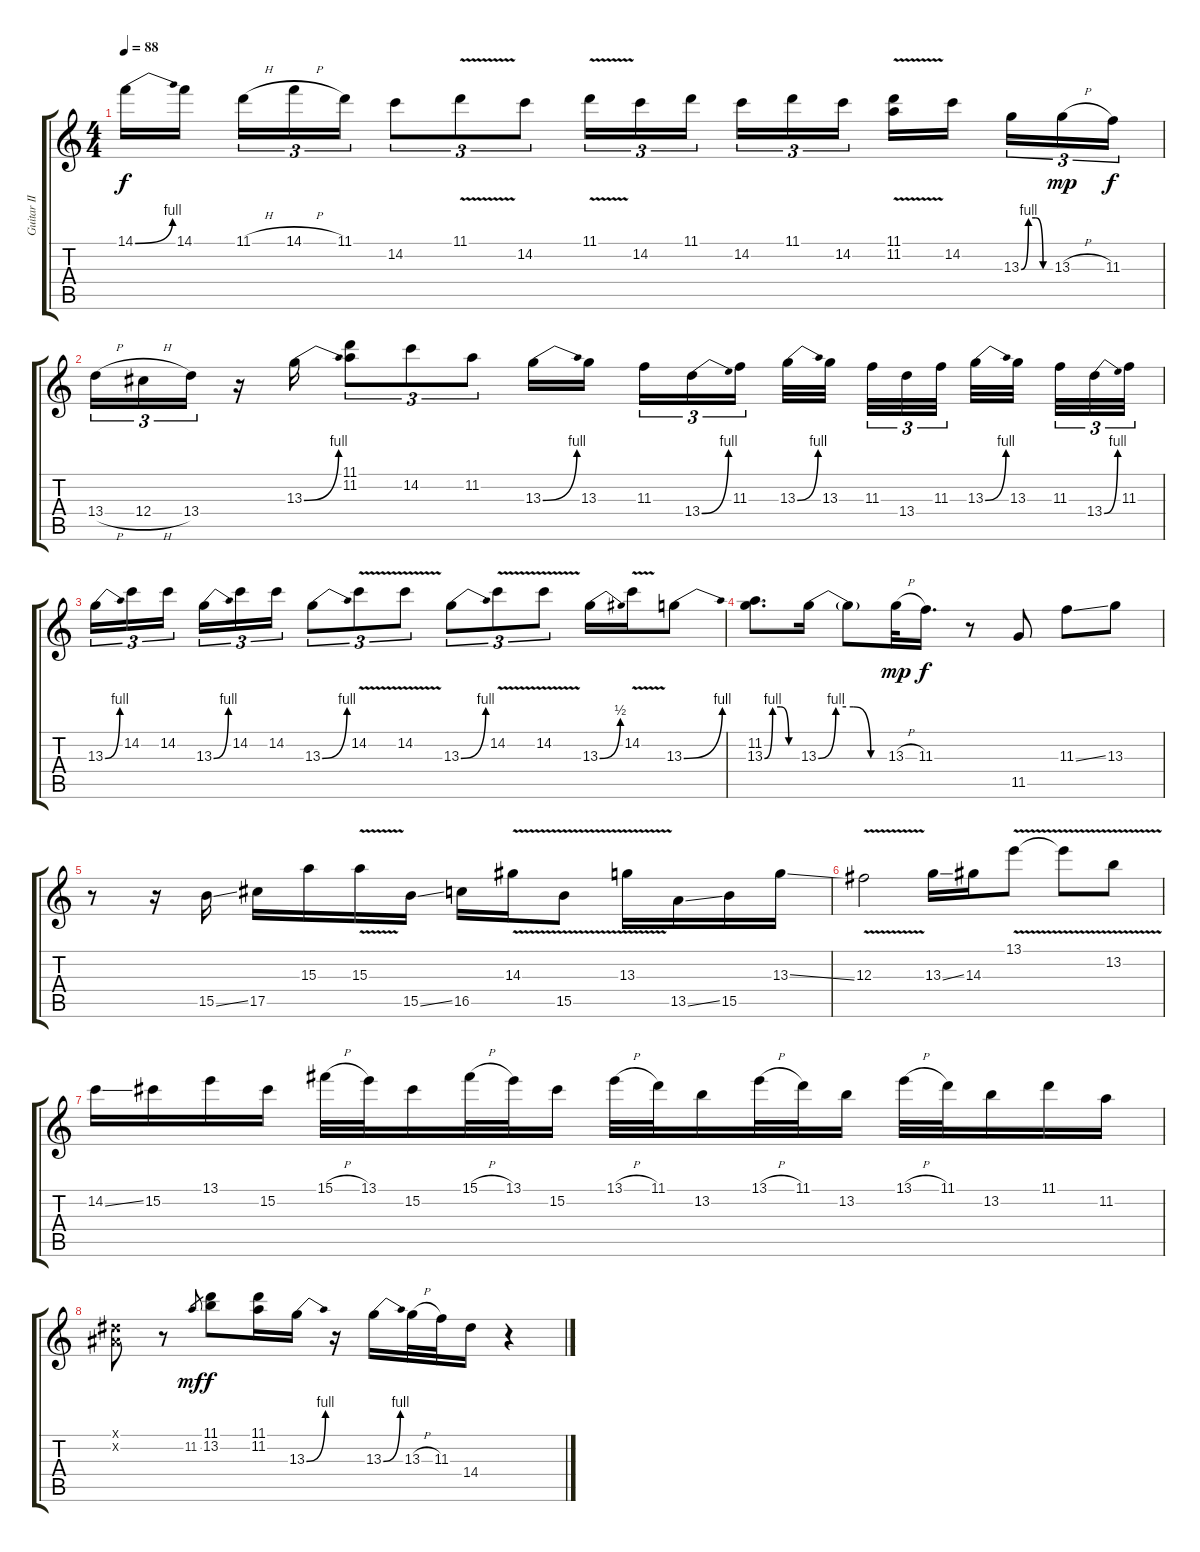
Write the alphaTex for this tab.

\track ("Guitar II" "Guitar II") {instrument overdrivenguitar}
\staff {score tabs}
\tuning (Eb4 Bb3 Gb3 Db3 Ab2 Eb2) {hide}
\ts (4 4)
\tempo 88
\clef g2
\ks c
14.1{be (bend 0 0 60 4)}.16{dy f} 14.1.16 11.1{h}.16{tu (3 2)} 14.1{h}.16{tu (3 2)} 11.1.16{tu (3 2)} 14.2.8{tu (3 2)} 11.1{v}.8{tu (3 2)} 14.2.8{tu (3 2)} 11.1{v}.16{tu (3 2)} 14.2.16{tu (3 2)} 11.1.16{tu (3 2)} 14.2.16{tu (3 2)} 11.1.16{tu (3 2)} 14.2.16{tu (3 2)} (11.1{v} 11.2{v}).16 14.2.16 13.3{be (custom 0 0 15 4 30 4 45 0 60 0)}.16{tu (3 2)} 13.3{h}.16{tu (3 2) dy mp} 11.3.16{tu (3 2) dy f} |
13.4{h}.16{tu (3 2)} 12.4{h}.16{tu (3 2)} 13.4.16{tu (3 2)} r.16 13.3{be (bend 0 0 60 4)}.16 (11.1 11.2).8{tu (3 2)} 14.2.8{tu (3 2)} 11.2.8{tu (3 2)} 13.3{be (bend 0 0 60 4)}.16 13.3.16 11.3.16{tu (3 2)} 13.4{be (bend 0 0 60 4)}.16{tu (3 2)} 11.3.16{tu (3 2)} 13.3{be (bend 0 0 60 4)}.32 13.3.32 11.3.32{tu (3 2)} 13.4.32{tu (3 2)} 11.3.32{tu (3 2)} 13.3{be (bend 0 0 60 4)}.32 13.3.32 11.3.32{tu (3 2)} 13.4{be (bend 0 0 60 4)}.32{tu (3 2)} 11.3.32{tu (3 2)} |
13.3{be (bend 0 0 60 4)}.16{tu (3 2)} 14.2.16{tu (3 2)} 14.2.16{tu (3 2)} 13.3{be (bend 0 0 60 4)}.16{tu (3 2)} 14.2.16{tu (3 2)} 14.2.16{tu (3 2)} 13.3{be (bend 0 0 60 4)}.8{tu (3 2)} 14.2{v}.8{tu (3 2)} 14.2{v}.8{tu (3 2)} 13.3{be (bend 0 0 60 4)}.8{tu (3 2)} 14.2{v}.8{tu (3 2)} 14.2{v}.8{tu (3 2)} 13.3{be (bend 0 0 60 2)}.16 14.2{v}.16 13.3{be (bend 0 0 60 4)}.8 |
(11.2 13.3{be (custom 0 0 15 4 30 4 45 0 60 0)}).8{d} 13.3{be (custom 0 0 15 4 30 4 45 0 60 0)}.16 13.3{t}.8 13.3{h}.32{dy mp} 11.3.16{d dy f} r.8 11.5.8 11.3{ss}.8 13.3.8 |
r.8 r.16 15.5{ss}.16 17.5.16 15.3.16 15.3{v}.16 15.5{ss}.16 16.5.16 14.3{v}.16 15.5{v}.8 13.3{v}.16 13.5{ss}.16 15.5.16 13.3{ss}.16 |
12.3{v}.2 13.3{ss}.16 14.3.16 13.1{v}.8 13.1{t}.8 13.2{v}.8 |
14.2{ss}.16 15.2.16 13.1.16 15.2.16 15.1{h}.32 13.1.32 15.2.16 15.1{h}.32 13.1.32 15.2.16 13.1{h}.32 11.1.32 13.2.16 13.1{h}.32 11.1.32 13.2.16 13.1{h}.32 11.1.32 13.2.16 11.1.16 11.2.16 |
(0.1{x} 0.2{x}).8 r.8 11.2.8{gr dy mf} (11.1 13.2).8{dy f} (11.1 11.2).16 13.3{be (bend 0 0 60 4)}.16 r.16 13.3{be (bend 0 0 60 4)}.16 13.3{h}.32 11.3.32 14.4.16 r.4
